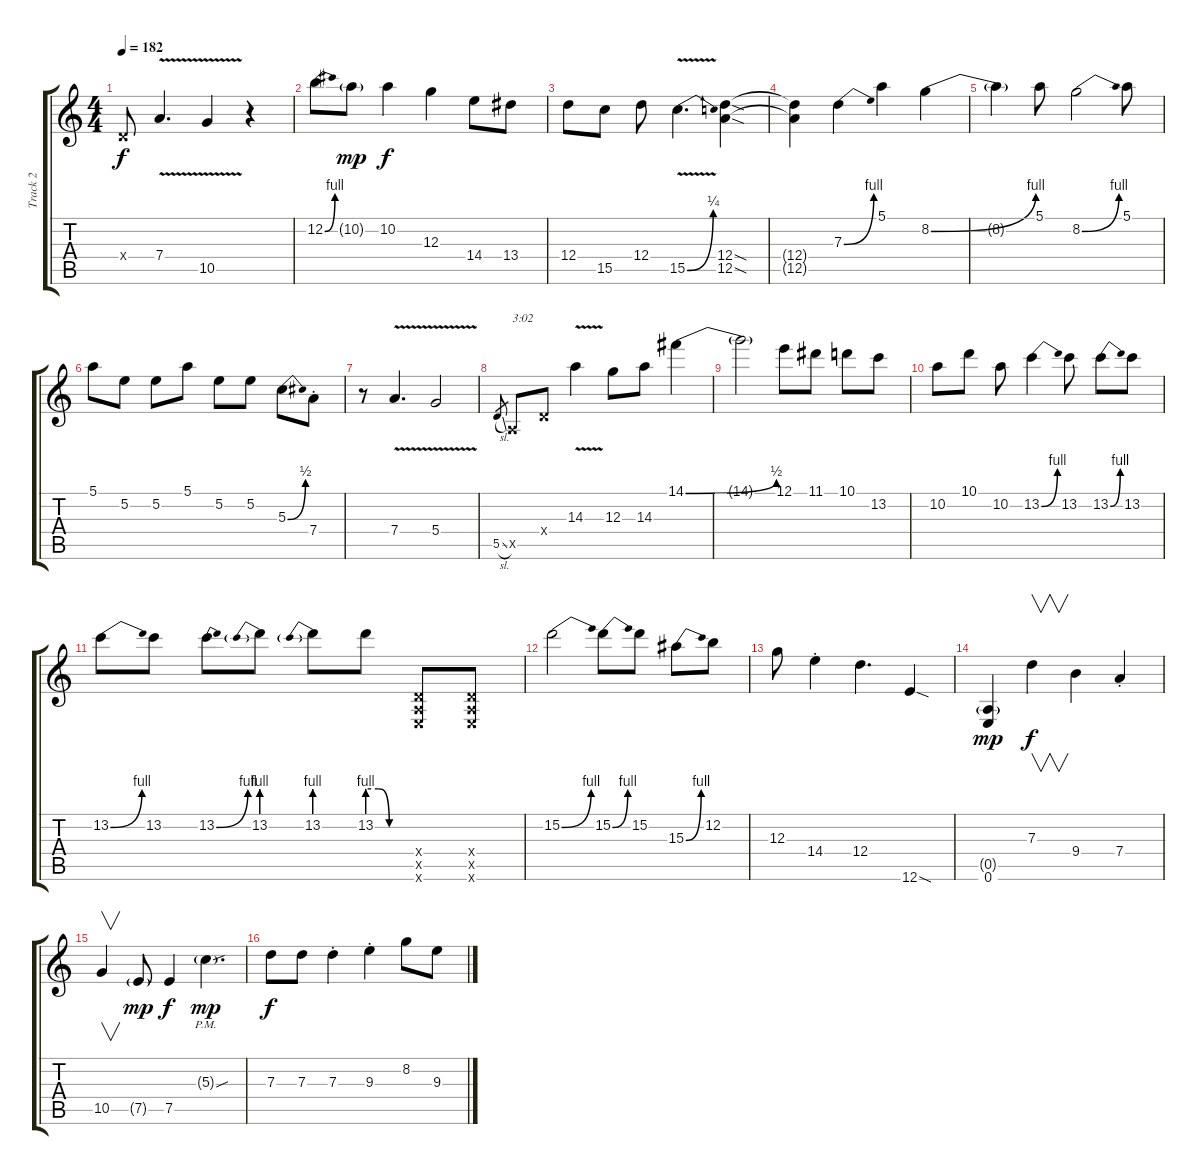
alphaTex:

\track ("Track 2" "Track 2") {instrument overdrivenguitar}
\staff {score tabs}
\tuning (E4 B3 G3 D3 A2 E2) {hide}
\ts (4 4)
\tempo 182
\clef g2
\ks c
0.4{x}.8{dy f} 7.4{v}.4{d} 10.5{v}.4 r.4 |
12.2{be (bend 0 0 60 4)}.8 10.2{g}.8{dy mp} 10.2.4{dy f} 12.3.4 14.4.8 13.4.8 |
12.4.8 15.5.8 12.4.8 15.5{be (bend 0 0 60 1) v}.4{d} (12.4{sod} 12.5{sod}).4 |
(12.4{t} 12.5{t}).4 7.3{be (bend 0 0 60 4)}.4 5.1.4 8.2{be (bend 0 0 60 4)}.4 |
8.2{t}.4 5.1.8 8.2{be (bend 0 0 60 4)}.2 5.1.8 |
5.1.8 5.2.8 5.2.8 5.1.8 5.2.8 5.2.8 5.3{be (bend 0 0 60 2)}.8 7.4{st}.8 |
r.8 7.4{v}.4{d} 5.4{v}.2 |
5.5{sl}.8{gr} 0.5{x}.8{txt "3:02"} 0.4{x}.8 14.3{v}.4 12.3.8 14.3.8 14.1{be (bend 0 0 60 2)}.4 |
14.1{t}.2 12.1.8 11.1.8 10.1.8 13.2.8 |
10.2.8 10.1.8 10.2.8 13.2{be (bend 0 0 60 4)}.4 13.2.8 13.2{be (bend 0 0 60 4)}.8 13.2.8 |
13.2{be (bend 0 0 60 4)}.8 13.2.8 13.2{be (bend 0 0 60 4)}.8 13.2{be (prebend 0 4 60 4)}.8 13.2{be (prebend 0 4 60 4)}.8 13.2{be (custom 0 4 15 4 30 0 60 0)}.8 (0.4{x} 0.5{x} 0.6{x}).8 (0.4{x} 0.5{x} 0.6{x}).8 |
15.2{be (bend 0 0 60 4)}.2 15.2{be (bend 0 0 60 4)}.8 15.2.8 15.3{be (bend 0 0 60 4)}.8 12.2.8 |
12.3.8 14.4{st}.4 12.4.4{d} 12.6{sod}.4 |
(0.5{g} 0.6).4{dy mp} 7.3.4{v dy f} 9.4.4 7.4{st}.4 |
10.5.4{v} 7.5{g}.8{dy mp} 7.5.4{dy f} 5.3{sou g pm}.4{d dy mp} |
7.3.8{dy f} 7.3.8 7.3{st}.4 9.3{st}.4 8.2.8 9.3.8
